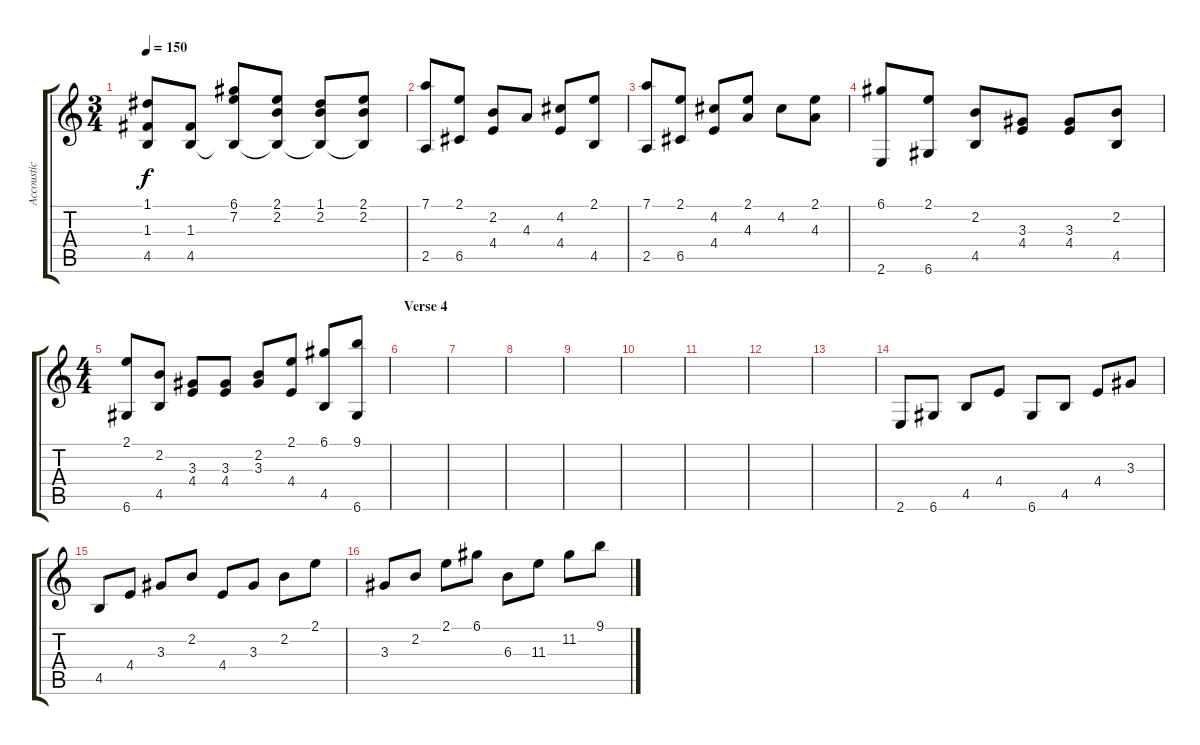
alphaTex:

\track ("Accoustic Guitar" "Accoustic ") {instrument acousticguitarnylon}
\staff {score tabs}
\tuning (D4 A3 F3 C3 G2 D2) {hide}
\ts (3 4)
\tempo 150
\clef g2
\ks c
(1.1 1.3 4.5{t}).8{dy f} (1.3 4.5).8 (6.1 7.2 4.5{t}).8 (2.1 2.2 4.5{t}).8 (1.1 2.2 4.5{t}).8 (2.1 2.2 4.5{t}).8 |
(7.1 2.5).8 (2.1 6.5).8 (2.2 4.4).8 4.3.8 (4.2 4.4).8 (2.1 4.5).8 |
(7.1 2.5).8 (2.1 6.5).8 (4.2 4.4).8 (2.1 4.3).8 4.2.8 (2.1 4.3).8 |
(6.1 2.6).8 (2.1 6.6).8 (2.2 4.5).8 (3.3 4.4).8 (3.3 4.4).8 (2.2 4.5).8 |
\ts (4 4)
(2.1 6.6).8 (2.2 4.5).8 (3.3 4.4).8 (3.3 4.4).8 (2.2 3.3).8 (2.1 4.4).8 (6.1 4.5).8 (9.1 6.6).8 |
\section ("" "Verse 4")
|
|
|
|
|
|
|
|
2.6.8 6.6.8 4.5.8 4.4.8 6.6.8 4.5.8 4.4.8 3.3.8 |
4.5.8 4.4.8 3.3.8 2.2.8 4.4.8 3.3.8 2.2.8 2.1.8 |
3.3.8 2.2.8 2.1.8 6.1.8 6.3.8 11.3.8 11.2.8 9.1.8
